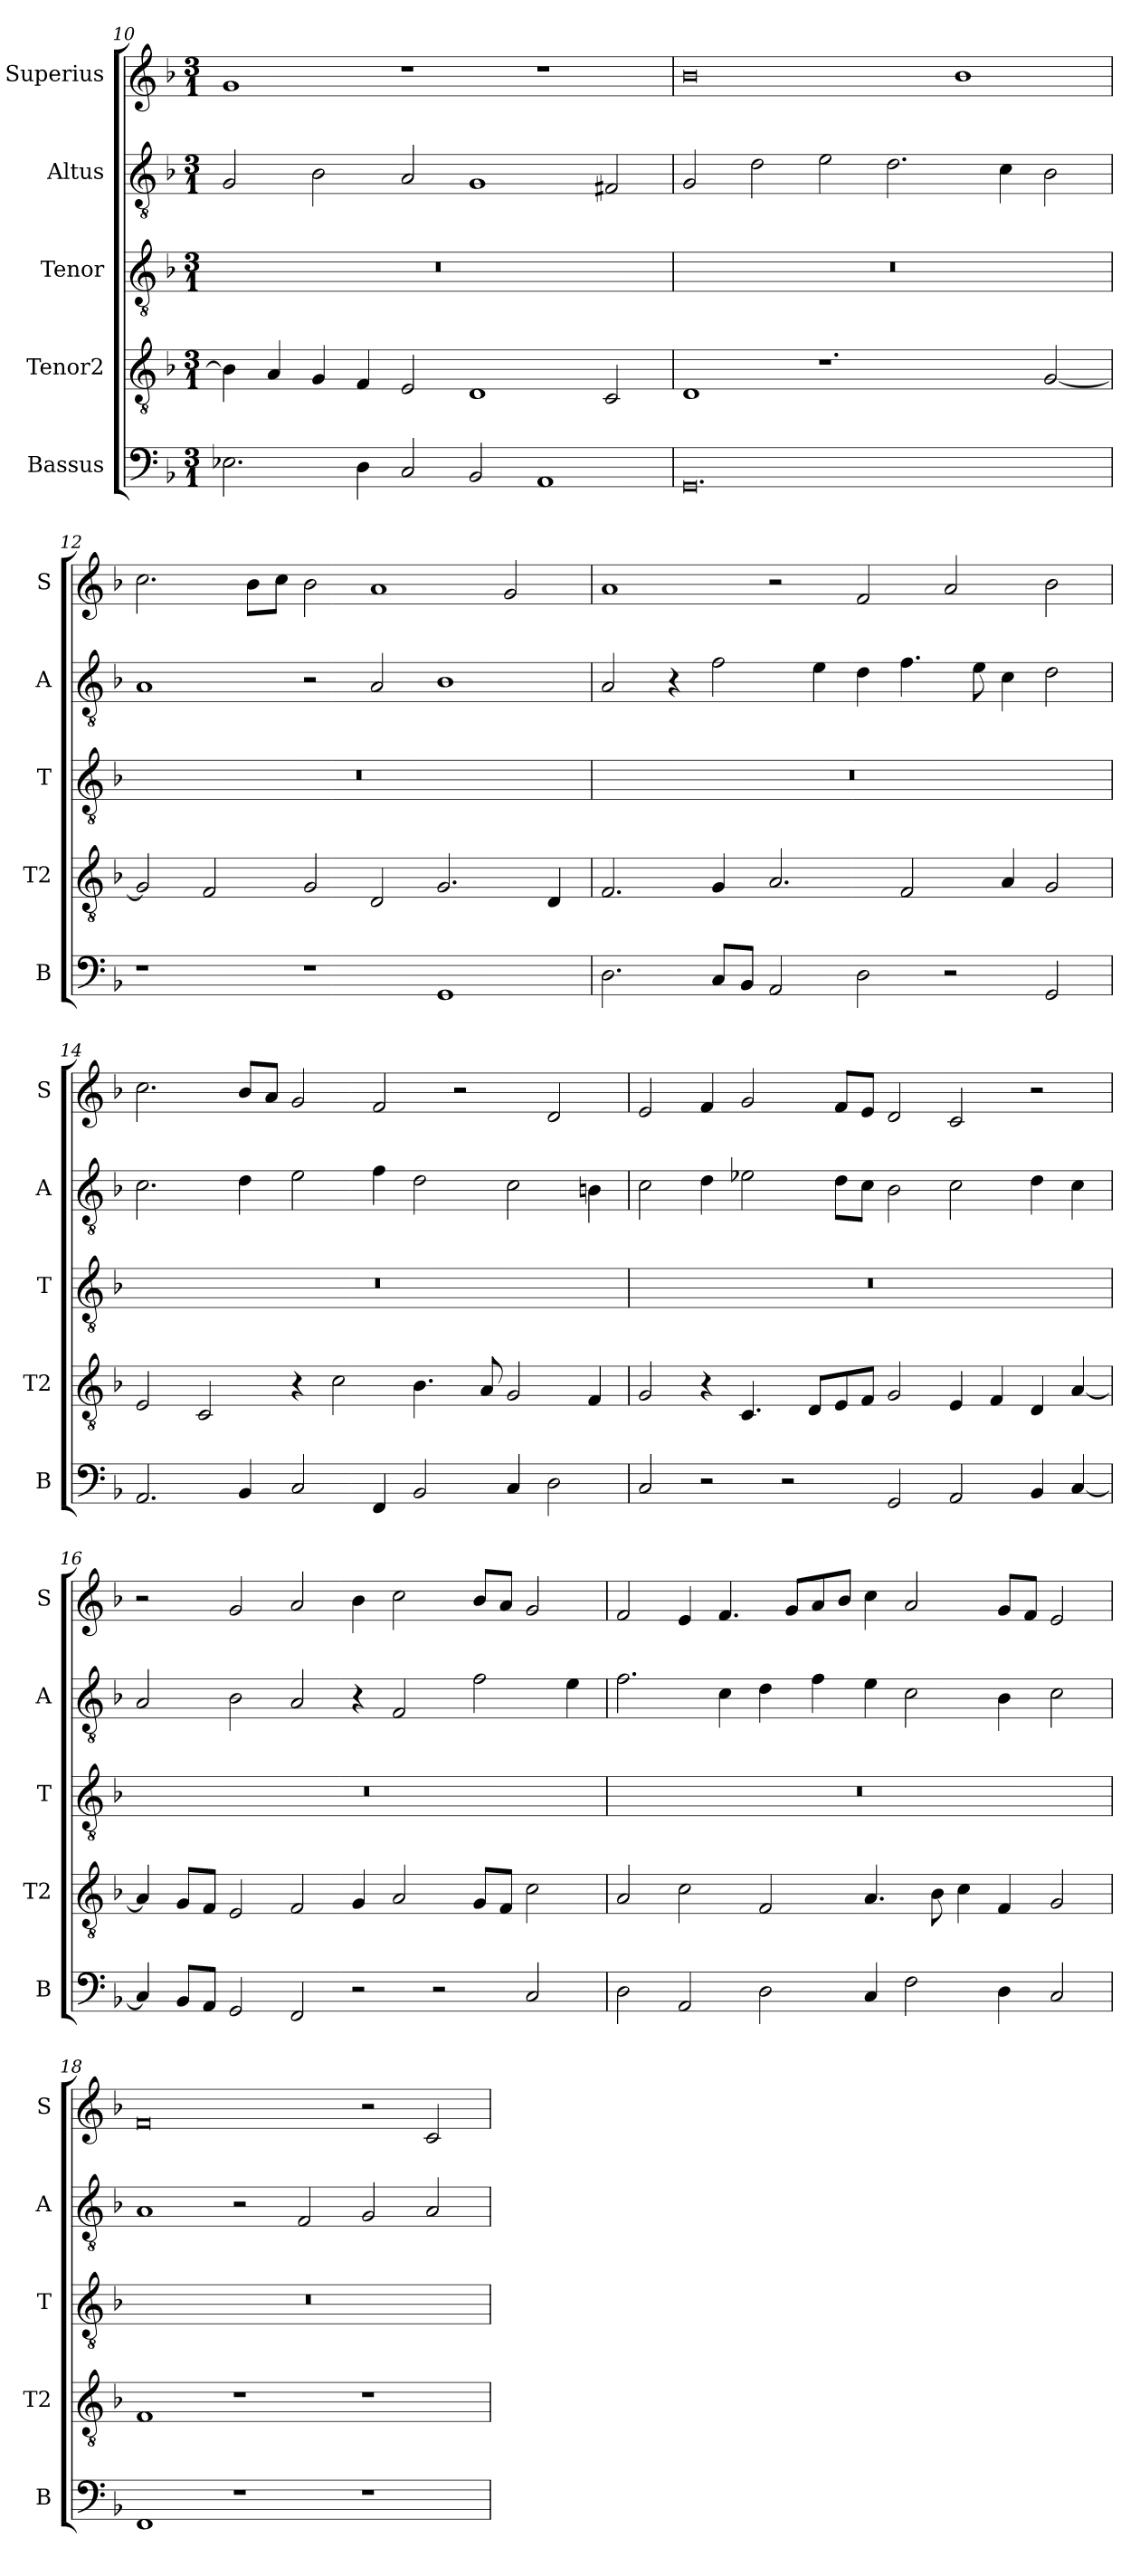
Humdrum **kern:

**kern	**kern	**kern	**kern	**kern
*part5	*part4	*part3	*part2	*part1
*staff5	*staff4	*staff3	*staff2	*staff1
*I"Bassus	*I"Tenor2	*I"Tenor	*I"Altus	*I"Superius
*I'B	*I'T2	*I'T	*I'A	*I'S
*clefF4	*clefGv2	*clefGv2	*clefGv2	*clefG2
*k[b-]	*k[b-]	*k[b-]	*k[b-]	*k[b-]
*M3/1	*M3/1	*M3/1	*M3/1	*M3/1
=10	=10	=10	=10	=10
2.E-X\	4B-\]	0.r	2G/	1g
.	4A/	.	.	.
.	4G/	.	2B-\	.
4D\	4F/	.	.	.
2C/	2E/	.	2A/	1r
2BB-/	1D	.	1G	.
1AA	.	.	.	1r
.	2C/	.	2F#X/	.
=11	=11	=11	=11	=11
0.GG	1D	0.r	2G/	0b-
.	.	.	2d\	.
.	1.r	.	2e\	.
.	.	.	2.d\	.
.	.	.	.	1b-
.	.	.	4c\	.
.	[2G/	.	2B-\	.
=12	=12	=12	=12	=12
1r	2G/]	0.r	1A	2.cc\
.	2F/	.	.	.
.	.	.	.	8b-\L
.	.	.	.	8cc\J
1r	2G/	.	2r	2b-\
.	2D/	.	2A/	1a
1GG	2.G/	.	1B-	.
.	.	.	.	2g/
.	4D/	.	.	.
=13	=13	=13	=13	=13
2.D\	2.F/	0.r	2A/	1a
.	.	.	4r	.
8C/L	4G/	.	2f\	.
8BB-/J	.	.	.	.
2AA/	2.A/	.	.	2r
.	.	.	4e\	.
2D\	.	.	4d\	2f/
.	2F/	.	4.f\	.
2r	.	.	.	2a/
.	.	.	8e\	.
.	4A/	.	4c\	.
2GG/	2G/	.	2d\	2b-\
=14	=14	=14	=14	=14
2.AA/	2E/	0.r	2.c\	2.cc\
.	2C/	.	.	.
4BB-/	.	.	4d\	8b-/L
.	.	.	.	8a/J
2C/	4r	.	2e\	2g/
.	2c\	.	.	.
4FF/	.	.	4f\	2f/
2BB-/	4.B-\	.	2d\	.
.	.	.	.	2r
.	8A/	.	.	.
4C/	2G/	.	2c\	.
2D\	.	.	.	2d/
.	4F/	.	4Bn\	.
=15	=15	=15	=15	=15
2C/	2G/	0.r	2c\	2e/
2r	4r	.	4d\	4f/
.	4.C/	.	2e-X\	2g/
2r	.	.	.	.
.	8D/L	.	.	.
.	8E/	.	8d\L	8f/L
.	8F/J	.	8c\J	8e/J
2GG/	2G/	.	2B-\	2d/
2AA/	4E/	.	2c\	2c/
.	4F/	.	.	.
4BB-/	4D/	.	4d\	2r
[4C/	[4A/	.	4c\	.
=16	=16	=16	=16	=16
4C/]	4A/]	0.r	2A/	2r
8BB-/L	8G/L	.	.	.
8AA/J	8F/J	.	.	.
2GG/	2E/	.	2B-\	2g/
2FF/	2F/	.	2A/	2a/
2r	4G/	.	4r	4b-\
.	2A/	.	2F/	2cc\
2r	.	.	.	.
.	8G/L	.	2f\	8b-/L
.	8F/J	.	.	8a/J
2C/	2c\	.	.	2g/
.	.	.	4e\	.
=17	=17	=17	=17	=17
2D\	2A/	0.r	2.f\	2f/
2AA/	2c\	.	.	4e/
.	.	.	4c\	4.f/
2D\	2F/	.	4d\	.
.	.	.	.	8g/L
.	.	.	4f\	8a/
.	.	.	.	8b-/J
4C/	4.A/	.	4e\	4cc\
2F\	.	.	2c\	2a/
.	8B-\	.	.	.
.	4c\	.	.	.
4D\	4F/	.	4B-\	8g/L
.	.	.	.	8f/J
2C/	2G/	.	2c\	2e/
=18	=18	=18	=18	=18
1FF	1F	0.r	1A	0f
1r	1r	.	2r	.
.	.	.	2F/	.
1r	1r	.	2G/	2r
.	.	.	2A/	2c/
=	=	=	=	=
*-	*-	*-	*-	*-
